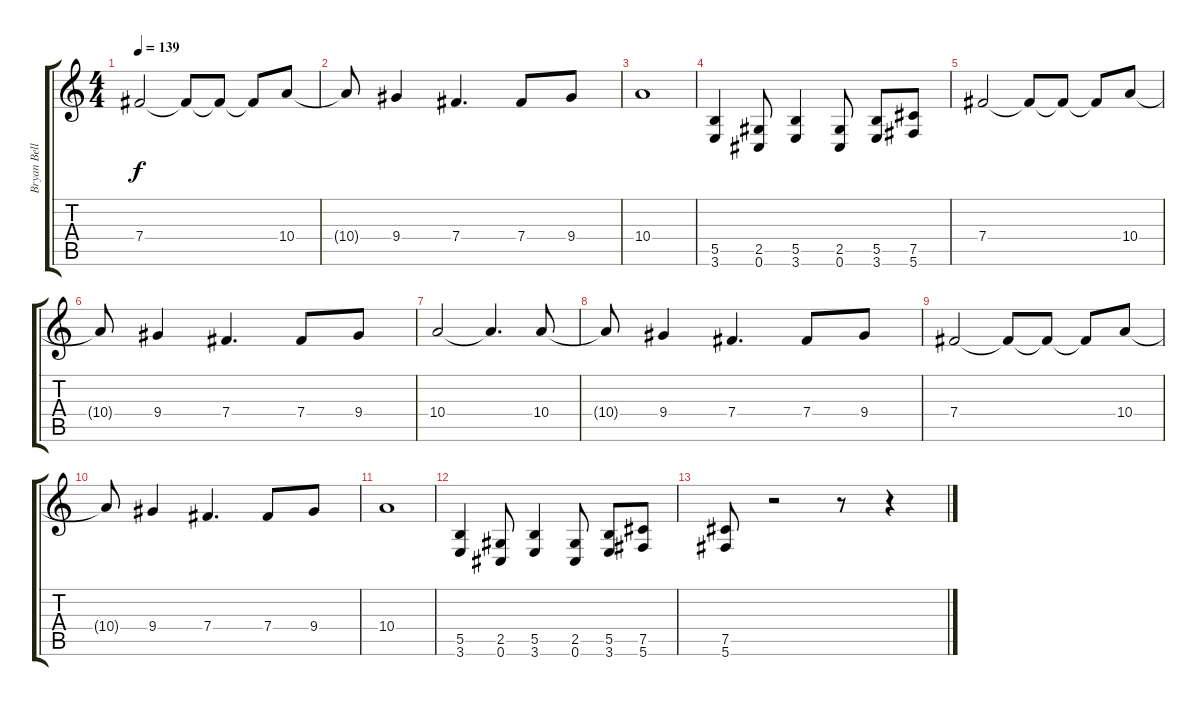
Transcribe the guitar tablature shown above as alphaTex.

\track ("Bryan Belleau - Lead Guitar" "Bryan Bell") {instrument distortionguitar}
\staff {score tabs}
\tuning (Db4 Ab3 E3 B2 Gb2 Db2) {hide}
\ts (4 4)
\tempo 139
\clef g2
\ks c
7.4.2{dy f} 7.4{t}.8 7.4{t}.8 7.4{t}.8 10.4.8 |
10.4{t}.8 9.4.4 7.4.4{d} 7.4.8 9.4.8 |
10.4.1 |
(5.5 3.6).4 (2.5 0.6).8 (5.5 3.6).4 (2.5 0.6).8 (5.5 3.6).8 (7.5 5.6).8 |
7.4.2 7.4{t}.8 7.4{t}.8 7.4{t}.8 10.4.8 |
10.4{t}.8 9.4.4 7.4.4{d} 7.4.8 9.4.8 |
10.4.2 10.4{t}.4{d} 10.4.8 |
10.4{t}.8 9.4.4 7.4.4{d} 7.4.8 9.4.8 |
7.4.2 7.4{t}.8 7.4{t}.8 7.4{t}.8 10.4.8 |
10.4{t}.8 9.4.4 7.4.4{d} 7.4.8 9.4.8 |
10.4.1 |
(5.5 3.6).4 (2.5 0.6).8 (5.5 3.6).4 (2.5 0.6).8 (5.5 3.6).8 (7.5 5.6).8 |
(7.5 5.6).8 r.2 r.8 r.4
